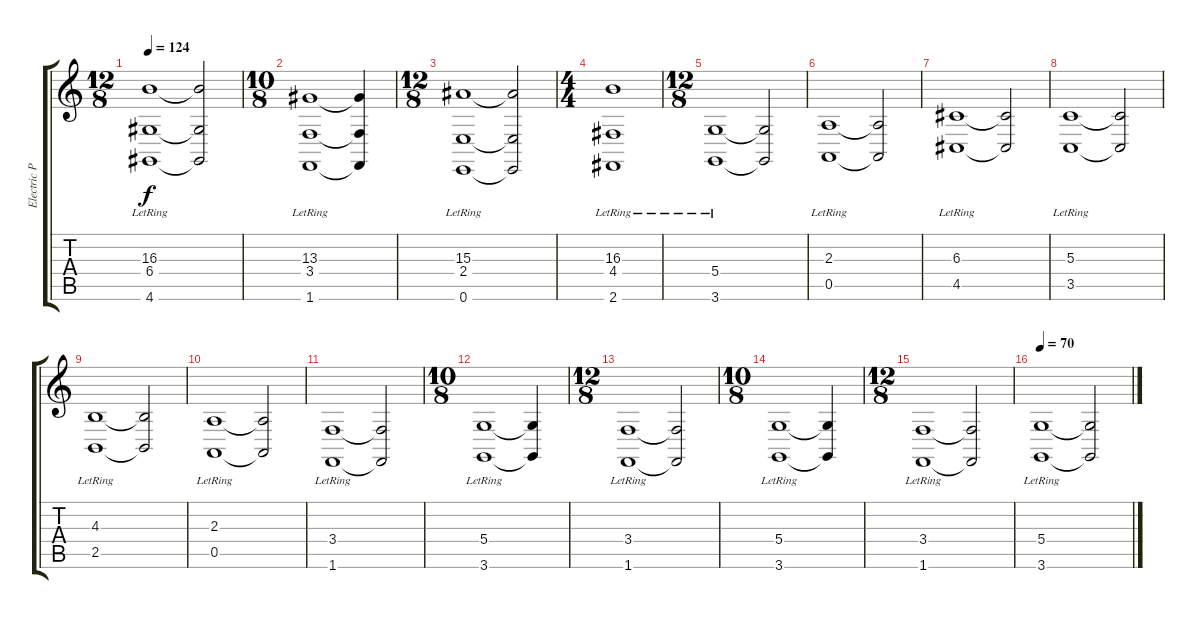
\track ("Electric Piano" "Electric P") {instrument vibraphone}
\staff {score tabs}
\tuning (E4 B3 G3 D3 A2 E2) {hide}
\ts (12 8)
\tempo 124
\clef g2
\ks c
(16.3 6.4{lr} 4.6{lr}).1{dy f} (16.3{t} 6.4{t} 4.6{t}).2 |
\ts (10 8)
(13.3 3.4{lr} 1.6{lr}).1 (13.3{t} 3.4{t} 1.6{t}).4 |
\ts (12 8)
(15.3 2.4{lr} 0.6{lr}).1 (15.3{t} 2.4{t} 0.6{t}).2 |
\ts (4 4)
(16.3 4.4{lr} 2.6{lr}).1 |
\ts (12 8)
(5.4{lr} 3.6{lr}).1 (5.4{t} 3.6{t}).2 |
(2.3{lr} 0.5{lr}).1 (2.3{t} 0.5{t}).2 |
(6.3{lr} 4.5{lr}).1 (6.3{t} 4.5{t}).2 |
(5.3{lr} 3.5{lr}).1 (5.3{t} 3.5{t}).2 |
(4.3{lr} 2.5{lr}).1 (4.3{t} 2.5{t}).2 |
(2.3{lr} 0.5{lr}).1 (2.3{t} 0.5{t}).2 |
(3.4{lr} 1.6{lr}).1 (3.4{t} 1.6{t}).2 |
\ts (10 8)
(5.4{lr} 3.6{lr}).1 (5.4{t} 3.6{t}).4 |
\ts (12 8)
(3.4{lr} 1.6{lr}).1 (3.4{t} 1.6{t}).2 |
\ts (10 8)
(5.4{lr} 3.6{lr}).1 (5.4{t} 3.6{t}).4 |
\ts (12 8)
(3.4{lr} 1.6{lr}).1 (3.4{t} 1.6{t}).2 |
\tempo 70
(5.4{lr} 3.6{lr}).1 (5.4{t} 3.6{t}).2
